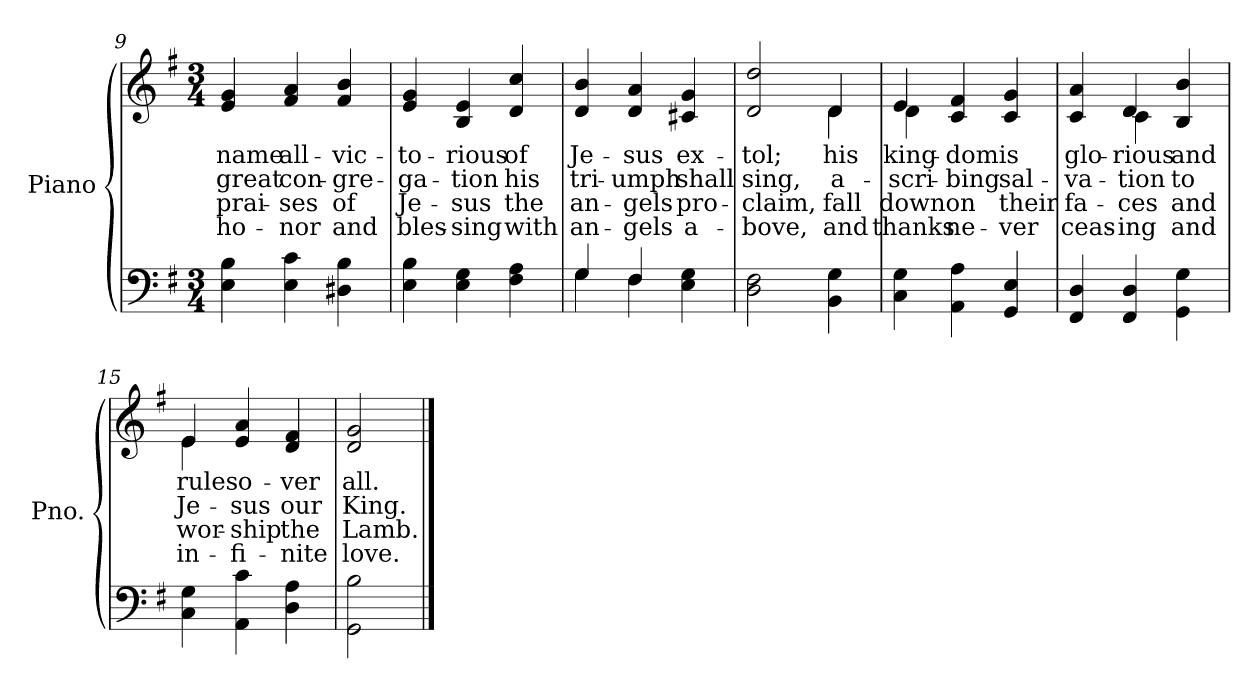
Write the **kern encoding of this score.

**kern	**kern	**text	**text	**text	**text
*part2	*part1	*part1	*part1	*part1	*part1
*staff2	*staff1	*staff1	*staff1	*staff1	*staff1
*I"Piano	*I"Piano	*	*	*	*
*I'Pno.	*I'Pno.	*	*	*	*
*clefF4	*clefG2	*	*	*	*
*k[f#]	*k[f#]	*	*	*	*
*G:	*G:	*	*	*	*
*M3/4	*M3/4	*	*	*	*
=9	=9	=9	=9	=9	=9
!	!	!LO:LY:b:color=#000000	!LO:LY:b:color=#000000	!LO:LY:b:color=#000000	!LO:LY:b:color=#000000
4Ei\ 4Bi	4ei/ 4gi	name	great	prai-	-ho-
!	!	!LO:LY:b:color=#000000	!LO:LY:b:color=#000000	!LO:LY:b:color=#000000	!LO:LY:b:color=#000000
4Ei\ 4ci	4f#i/ 4ai	all-	con-	-ses	nor
!	!	!LO:LY:b:color=#000000	!LO:LY:b:color=#000000	!LO:LY:b:color=#000000	!LO:LY:b:color=#000000
4D#Xi\ 4Bi	4f#i/ 4bi	-vic-	-gre-	of	and
!!LO:LB:g=z
=10	=10	=10	=10	=10	=10
!	!	!LO:LY:b:color=#000000	!LO:LY:b:color=#000000	!LO:LY:b:color=#000000	!LO:LY:b:color=#000000
4Ei\ 4Bi	4ei/ 4gi	-to-	-ga-	Je-	-bles-
!	!	!LO:LY:b:color=#000000	!LO:LY:b:color=#000000	!LO:LY:b:color=#000000	!LO:LY:b:color=#000000
4Ei\ 4Gi	4Bi/ 4ei	-rious	-tion	-sus	sing
!	!	!LO:LY:b:color=#000000	!LO:LY:b:color=#000000	!LO:LY:b:color=#000000	!LO:LY:b:color=#000000
4F#i\ 4Ai	4di/ 4cci	of	his	the	with
=11	=11	=11	=11	=11	=11
*^	*	*	*	*	*
!	!	!	!LO:LY:b:color=#000000	!LO:LY:b:color=#000000	!LO:LY:b:color=#000000	!LO:LY:b:color=#000000
4Gi/	4Gi\	4di/ 4bi	Je-	tri-	an-	-an-
!	!	!	!LO:LY:b:color=#000000	!LO:LY:b:color=#000000	!LO:LY:b:color=#000000	!LO:LY:b:color=#000000
4F#i/	4F#i\	4di/ 4ai	-sus	-umph	-gels	gels
!	!	!	!LO:LY:b:color=#000000	!LO:LY:b:color=#000000	!LO:LY:b:color=#000000	!LO:LY:b:color=#000000
4Ei\ 4Gi	4ryy	4c#Xi/ 4gi	ex-	shall	pro-	-a-
*v	*v	*	*	*	*	*
=12	=12	=12	=12	=12	=12
*^	*	*	*	*	*
!	!	!	!LO:LY:b:color=#000000	!LO:LY:b:color=#000000	!LO:LY:b:color=#000000	!LO:LY:b:color=#000000
*v	*v	*^	*	*	*	*
2Di\ 2F#i	2di/ 2ddi	2ryy	-tol;	sing,	-claim,	bove,
!	!	!	!LO:LY:b:color=#000000	!LO:LY:b:color=#000000	!LO:LY:b:color=#000000	!LO:LY:b:color=#000000
4BBi\ 4Gi	4di/	4di\	his	a-	fall	and
!!LO:LB:g=z	!!
=13	=13	=13	=13	=13	=13	=13
!	!	!	!LO:LY:b:color=#000000	!LO:LY:b:color=#000000	!LO:LY:b:color=#000000	!LO:LY:b:color=#000000
4Ci\ 4Gi	4ei/	4di\	king-	-scri-	down	thanks
!	!	!	!LO:LY:b:color=#000000	!LO:LY:b:color=#000000	!LO:LY:b:color=#000000	!LO:LY:b:color=#000000
4AAi\ 4Ai	4ci/ 4f#i	2ryy	-dom	-bing	on	ne-
!	!	!	!LO:LY:b:color=#000000	!LO:LY:b:color=#000000	!LO:LY:b:color=#000000	!LO:LY:b:color=#000000
4GGi/ 4Ei	4ci/ 4gi	.	is	sal-	-their	ver
=14	=14	=14	=14	=14	=14	=14
!	!	!	!LO:LY:b:color=#000000	!LO:LY:b:color=#000000	!LO:LY:b:color=#000000	!LO:LY:b:color=#000000
4FF#i/ 4Di	4ci/ 4ai	4ryy	glo-	-va-	fa-	-ceas-
!	!	!	!LO:LY:b:color=#000000	!LO:LY:b:color=#000000	!LO:LY:b:color=#000000	!LO:LY:b:color=#000000
4FF#i/ 4Di	4di/	4ci\	-rious	-tion	-ces	ing
!	!	!	!LO:LY:b:color=#000000	!LO:LY:b:color=#000000	!LO:LY:b:color=#000000	!LO:LY:b:color=#000000
4GGi\ 4Gi	4Bi/ 4bi	4ryy	and	to	and	and
=15	=15	=15	=15	=15	=15	=15
!	!	!	!LO:LY:b:color=#000000	!LO:LY:b:color=#000000	!LO:LY:b:color=#000000	!LO:LY:b:color=#000000
4Ci\ 4Gi	4ei/	4ei\	rules	Je-	wor-	-in-
!	!	!	!LO:LY:b:color=#000000	!LO:LY:b:color=#000000	!LO:LY:b:color=#000000	!LO:LY:b:color=#000000
4AAi\ 4ci	4ei/ 4ai	2ryy	o-	-sus	-ship	fi-
!	!	!	!LO:LY:b:color=#000000	!LO:LY:b:color=#000000	!LO:LY:b:color=#000000	!LO:LY:b:color=#000000
4Di\ 4Ai	4di/ 4f#i	.	-ver	our	-the	nite
*	*v	*v	*	*	*	*
=16	=16	=16	=16	=16	=16
!	!	!LO:LY:b:color=#000000	!LO:LY:b:color=#000000	!LO:LY:b:color=#000000	!LO:LY:b:color=#000000
2GGi\ 2Bi	2di/ 2gi	all.	King.	Lamb.	love.
==	==	==	==	==	==
*-	*-	*-	*-	*-	*-
